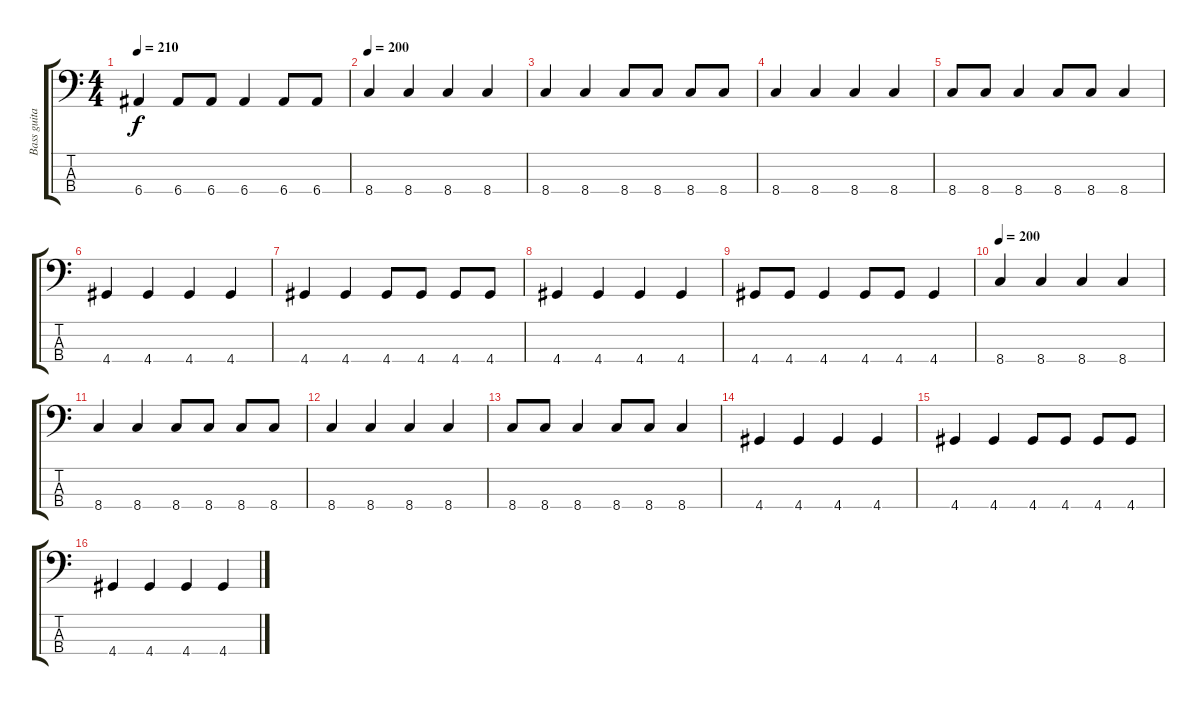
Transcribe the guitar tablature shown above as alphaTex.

\track ("Bass guitar" "Bass guita") {instrument electricbassfinger}
\staff {score tabs}
\tuning (G2 D2 A1 E1) {hide}
\ts (4 4)
\tempo 210
\clef f4
\ks c
6.4.4{dy f} 6.4.8 6.4.8 6.4.4 6.4.8 6.4.8 |
\tempo 200
8.4.4 8.4.4 8.4.4 8.4.4 |
8.4.4 8.4.4 8.4.8 8.4.8 8.4.8 8.4.8 |
8.4.4 8.4.4 8.4.4 8.4.4 |
8.4.8 8.4.8 8.4.4 8.4.8 8.4.8 8.4.4 |
4.4.4 4.4.4 4.4.4 4.4.4 |
4.4.4 4.4.4 4.4.8 4.4.8 4.4.8 4.4.8 |
4.4.4 4.4.4 4.4.4 4.4.4 |
4.4.8 4.4.8 4.4.4 4.4.8 4.4.8 4.4.4 |
\tempo 200
8.4.4 8.4.4 8.4.4 8.4.4 |
8.4.4 8.4.4 8.4.8 8.4.8 8.4.8 8.4.8 |
8.4.4 8.4.4 8.4.4 8.4.4 |
8.4.8 8.4.8 8.4.4 8.4.8 8.4.8 8.4.4 |
4.4.4 4.4.4 4.4.4 4.4.4 |
4.4.4 4.4.4 4.4.8 4.4.8 4.4.8 4.4.8 |
4.4.4 4.4.4 4.4.4 4.4.4
